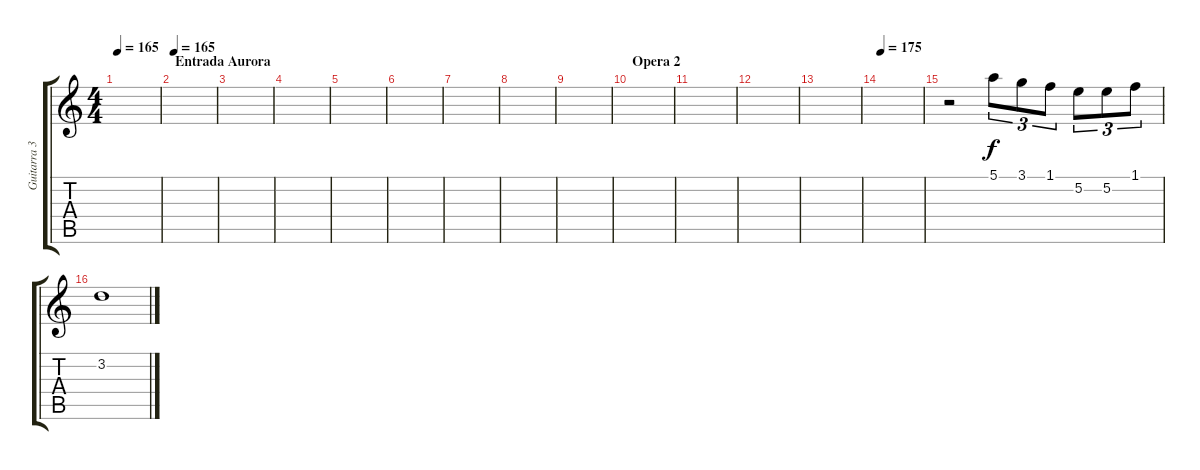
\track ("Guitarra 3" "Guitarra 3") {instrument overdrivenguitar}
\staff {score tabs}
\tuning (E4 B3 G3 D3 A2 E2) {hide}
\ts (4 4)
\tempo 165
\clef g2
\ks c
|
\section ("" "Entrada Aurora")
\tempo 165
|
|
|
|
|
|
|
|
\section ("" "Opera 2")
|
|
|
|
\tempo 175
|
r.2 5.1.8{tu (3 2) instrument vibraphone} 3.1.8{tu (3 2)} 1.1.8{tu (3 2)} 5.2.8{tu (3 2)} 5.2.8{tu (3 2)} 1.1.8{tu (3 2)} |
3.2.1
